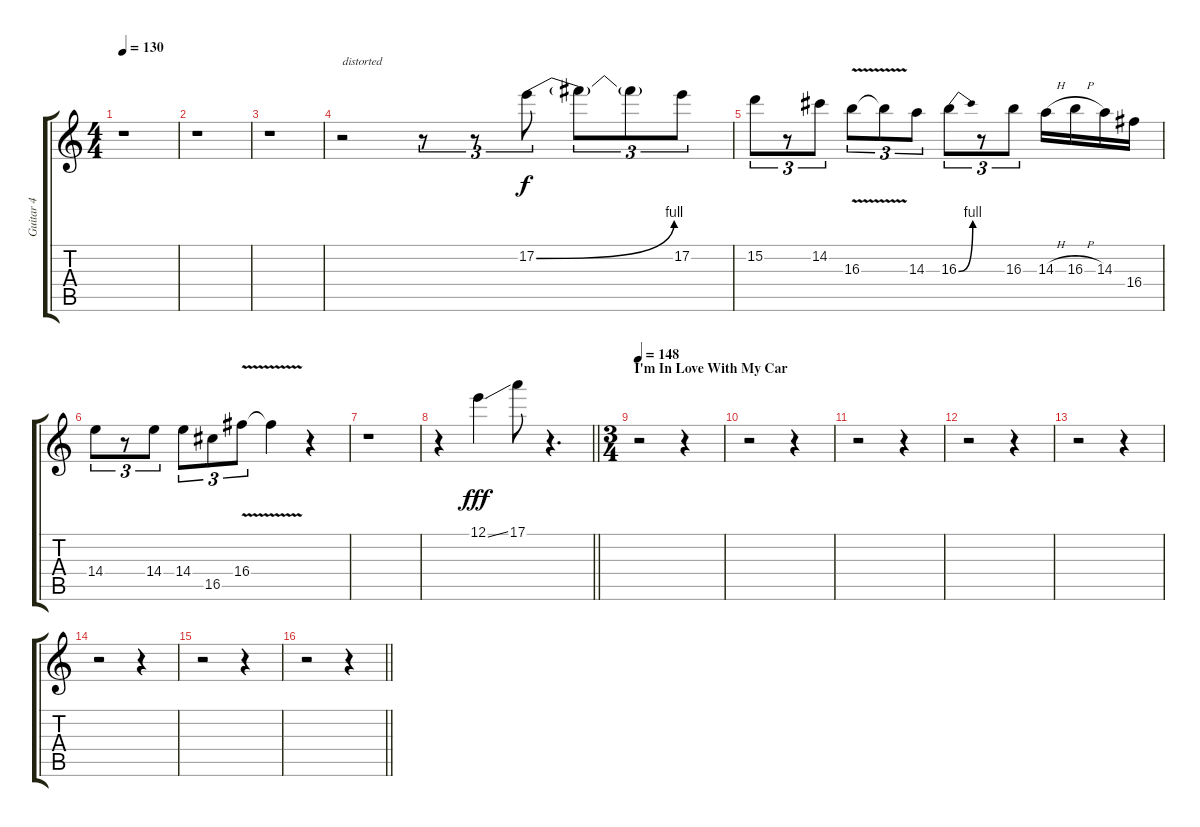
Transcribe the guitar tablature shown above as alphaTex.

\track ("Guitar 4" "Guitar 4") {instrument electricguitarclean}
\staff {score tabs}
\tuning (E4 B3 G3 D3 A2 E2) {hide}
\ts (4 4)
\tempo 130
\clef g2
\ks c
r.1{dy f} |
r.1 |
r.1 |
r.2{txt "distorted" volume 16 instrument electricguitarjazz} r.8{tu (3 2)} r.8{tu (3 2)} 17.2{be (bend 0 0 60 4)}.8{tu (3 2)} 17.2{t}.8{tu (3 2)} 17.2{t}.8{tu (3 2)} 17.2.8{tu (3 2)} |
15.2.8{tu (3 2)} r.8{tu (3 2)} 14.2.8{tu (3 2)} 16.3{v}.8{tu (3 2)} 16.3{t}.8{tu (3 2)} 14.3.8{tu (3 2)} 16.3{be (bend 0 0 60 4)}.8{tu (3 2)} r.8{tu (3 2)} 16.3.8{tu (3 2)} 14.3{h}.16 16.3{h}.16 14.3.16 16.4.16 |
14.4.8{tu (3 2)} r.8{tu (3 2)} 14.4.8{tu (3 2)} 14.4.8{tu (3 2)} 16.5.8{tu (3 2)} 16.4{v}.8{tu (3 2)} 16.4{t}.4 r.4 |
r.1 |
\barLineRight lightlight
r.4 12.1{ss}.4{dy fff} 17.1.8 r.4{d volume 13 instrument acousticguitarsteel} |
\ts (3 4)
\section ("" "I'm In Love With My Car")
\tempo 148
r.2 r.4 |
r.2 r.4 |
r.2 r.4 |
r.2 r.4 |
r.2 r.4 |
r.2 r.4 |
r.2 r.4 |
\barLineRight lightlight
r.2 r.4
